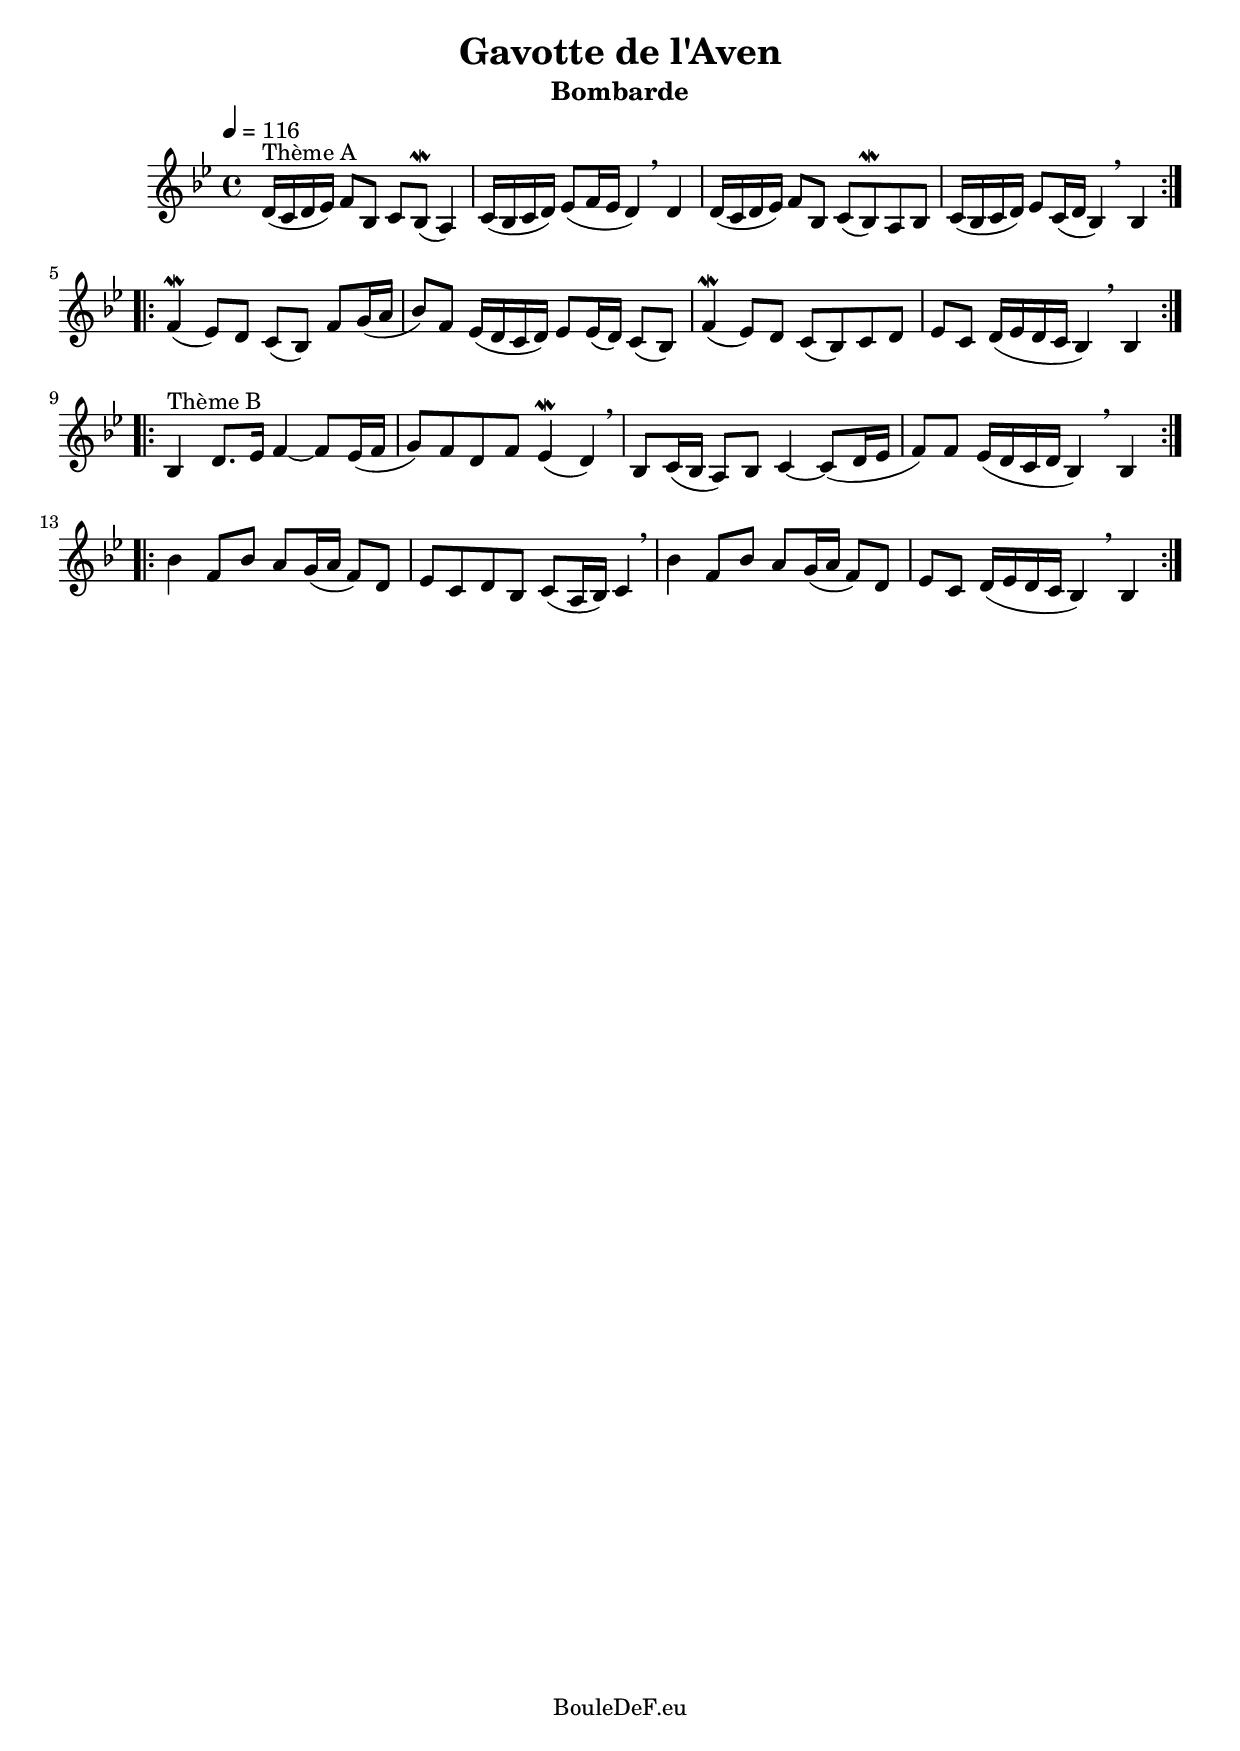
\version "2.16.0"
\include "italiano.ly"

\header {
	title = "Gavotte de l'Aven"
	instrument = "Bombarde"
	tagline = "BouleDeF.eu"
}

aven = \relative sib {
	\clef "treble"
	\key sib \major
	\time 4/4
	\tempo 4 = 116

	\repeat volta 2 {
		| re16^"Thème A"( do re mib) fa8 sib, do sib\mordent( la4)
		\noBreak
		| do16( sib do re) mib8( fa16 mib re4) \breathe re
		\noBreak
		| re16( do re mib) fa8 sib, do( sib\mordent) la sib
		| do16( sib do re) mib8 do16( re sib4) \breathe sib
	}
	\break
	\repeat volta 2 {
		| fa'4\mordent( mib8) re do( sib) fa' sol16( la
		| sib8) fa mib16( re do re) mib8 mib16( re) do8( sib)
		| fa'4\mordent( mib8) re do( sib) do re
		| mib do re16( mib re do sib4) \breathe sib
	}
	\break
	\repeat volta 2 {
		| sib4^"Thème B" re8. mib16 fa4~ fa8 mib16( fa
		| sol8) fa re fa mib4\mordent( re) \breathe
		| sib8 do16( sib la8) sib do4~ do8 (re16 mib
		| fa8) fa mib16( re do re sib4) \breathe sib
	}
	\repeat volta 2 {
		| sib'4 fa8 sib la sol16( la fa8) re
		| mib do re sib do( la16 sib) do4 \breathe
		| sib'4 fa8 sib la sol16( la fa8) re
		| mib do re16( mib re do sib4) \breathe sib
	}
}

\score {
	\new Staff {
		\aven
	}
	\layout {}
}

\score {
	\new Staff \with {midiInstrument=#"oboe"} {
		\unfoldRepeats { \aven }
	}
	\midi {}
}

